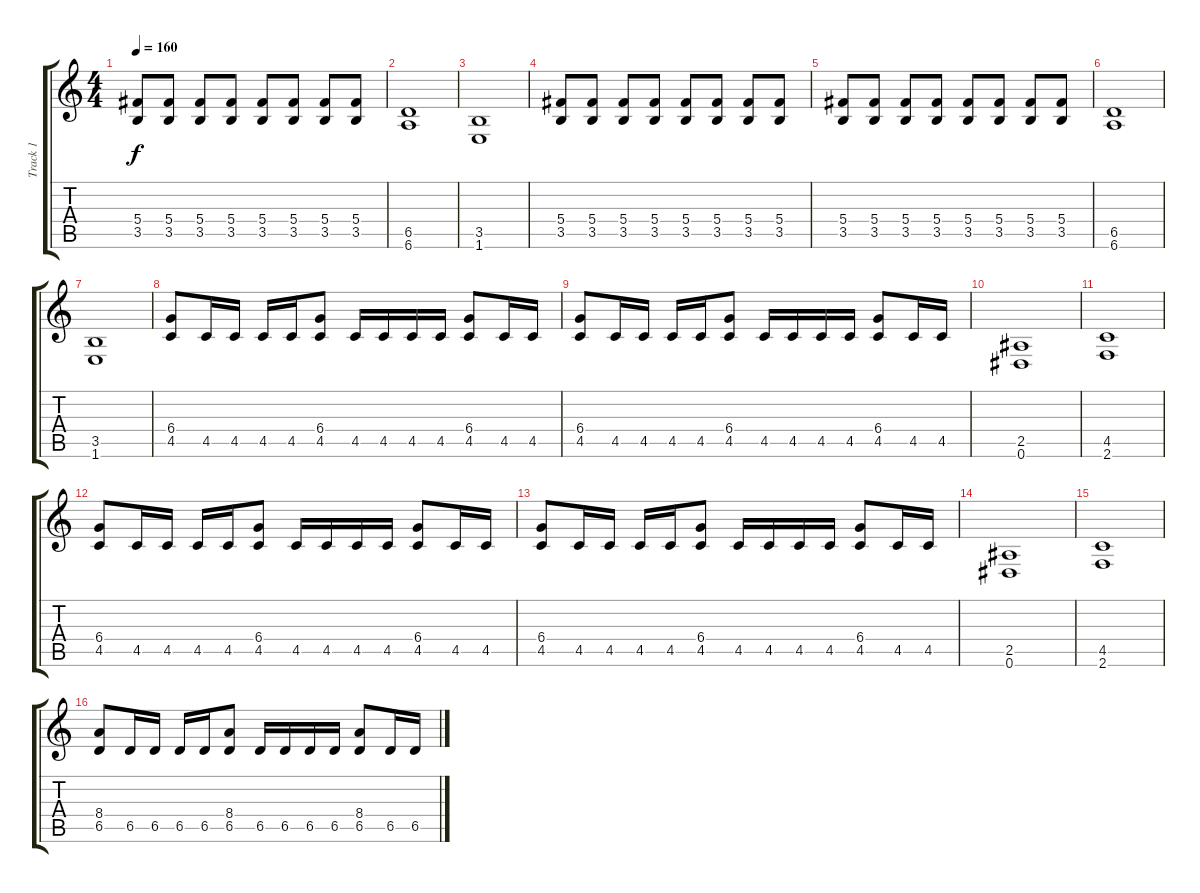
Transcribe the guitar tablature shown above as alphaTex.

\track ("Track 1" "Track 1") {instrument distortionguitar}
\staff {score tabs}
\tuning (Eb4 Bb3 Gb3 Db3 Ab2 Eb2) {hide}
\ts (4 4)
\tempo 160
\clef g2
\ks c
(5.4 3.5).8{dy f} (5.4 3.5).8 (5.4 3.5).8 (5.4 3.5).8 (5.4 3.5).8 (5.4 3.5).8 (5.4 3.5).8 (5.4 3.5).8 |
(6.5 6.6).1 |
(3.5 1.6).1 |
(5.4 3.5).8 (5.4 3.5).8 (5.4 3.5).8 (5.4 3.5).8 (5.4 3.5).8 (5.4 3.5).8 (5.4 3.5).8 (5.4 3.5).8 |
(5.4 3.5).8 (5.4 3.5).8 (5.4 3.5).8 (5.4 3.5).8 (5.4 3.5).8 (5.4 3.5).8 (5.4 3.5).8 (5.4 3.5).8 |
(6.5 6.6).1 |
(3.5 1.6).1 |
(6.4 4.5).8 4.5.16 4.5.16 4.5.16 4.5.16 (6.4 4.5).8 4.5.16 4.5.16 4.5.16 4.5.16 (6.4 4.5).8 4.5.16 4.5.16 |
(6.4 4.5).8 4.5.16 4.5.16 4.5.16 4.5.16 (6.4 4.5).8 4.5.16 4.5.16 4.5.16 4.5.16 (6.4 4.5).8 4.5.16 4.5.16 |
(2.5 0.6).1 |
(4.5 2.6).1 |
(6.4 4.5).8 4.5.16 4.5.16 4.5.16 4.5.16 (6.4 4.5).8 4.5.16 4.5.16 4.5.16 4.5.16 (6.4 4.5).8 4.5.16 4.5.16 |
(6.4 4.5).8 4.5.16 4.5.16 4.5.16 4.5.16 (6.4 4.5).8 4.5.16 4.5.16 4.5.16 4.5.16 (6.4 4.5).8 4.5.16 4.5.16 |
(2.5 0.6).1 |
(4.5 2.6).1 |
(8.4 6.5).8 6.5.16 6.5.16 6.5.16 6.5.16 (8.4 6.5).8 6.5.16 6.5.16 6.5.16 6.5.16 (8.4 6.5).8 6.5.16 6.5.16
